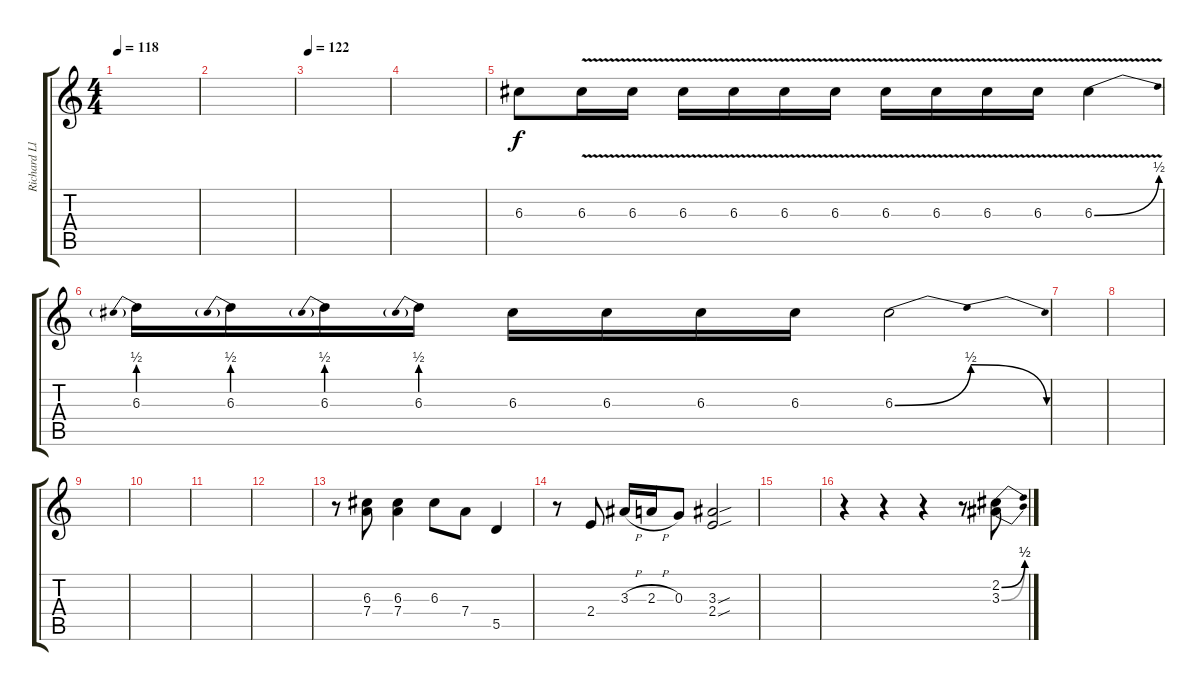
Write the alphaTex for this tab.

\track ("Richard Lloyd (Solo)" "Richard Ll") {instrument overdrivenguitar}
\staff {score tabs}
\tuning (E4 B3 G3 D3 A2 E2) {hide}
\ts (4 4)
\tempo 118
\clef g2
\ks c
|
|
\tempo 122
|
|
6.3.8{volume 13} 6.3{v}.16 6.3{v}.16 6.3{v}.16 6.3{v}.16 6.3{v}.16 6.3{v}.16 6.3{v}.16 6.3{v}.16 6.3{v}.16 6.3{v}.16 6.3{be (bend 0 0 60 2) v}.4 |
6.3{be (prebend 0 2 60 2)}.16 6.3{be (prebend 0 2 60 2)}.16 6.3{be (prebend 0 2 60 2)}.16 6.3{be (prebend 0 2 60 2)}.16 6.3.16 6.3.16 6.3.16 6.3.16 6.3{be (bendrelease 0 0 30 2 30 2 60 0)}.2 |
|
|
|
|
|
|
r.8 (6.3 7.4).8 (6.3 7.4).4 6.3.8 7.4.8 5.5.4 |
r.8 2.4.8 3.3{h}.16 2.3{h}.16 0.3.8 (3.3{sou} 2.4{sou}).2 |
|
r.4 r.4 r.4 r.8 (2.2{be (bend 0 0 60 2)} 3.3{be (bend 0 0 60 2)}).8
